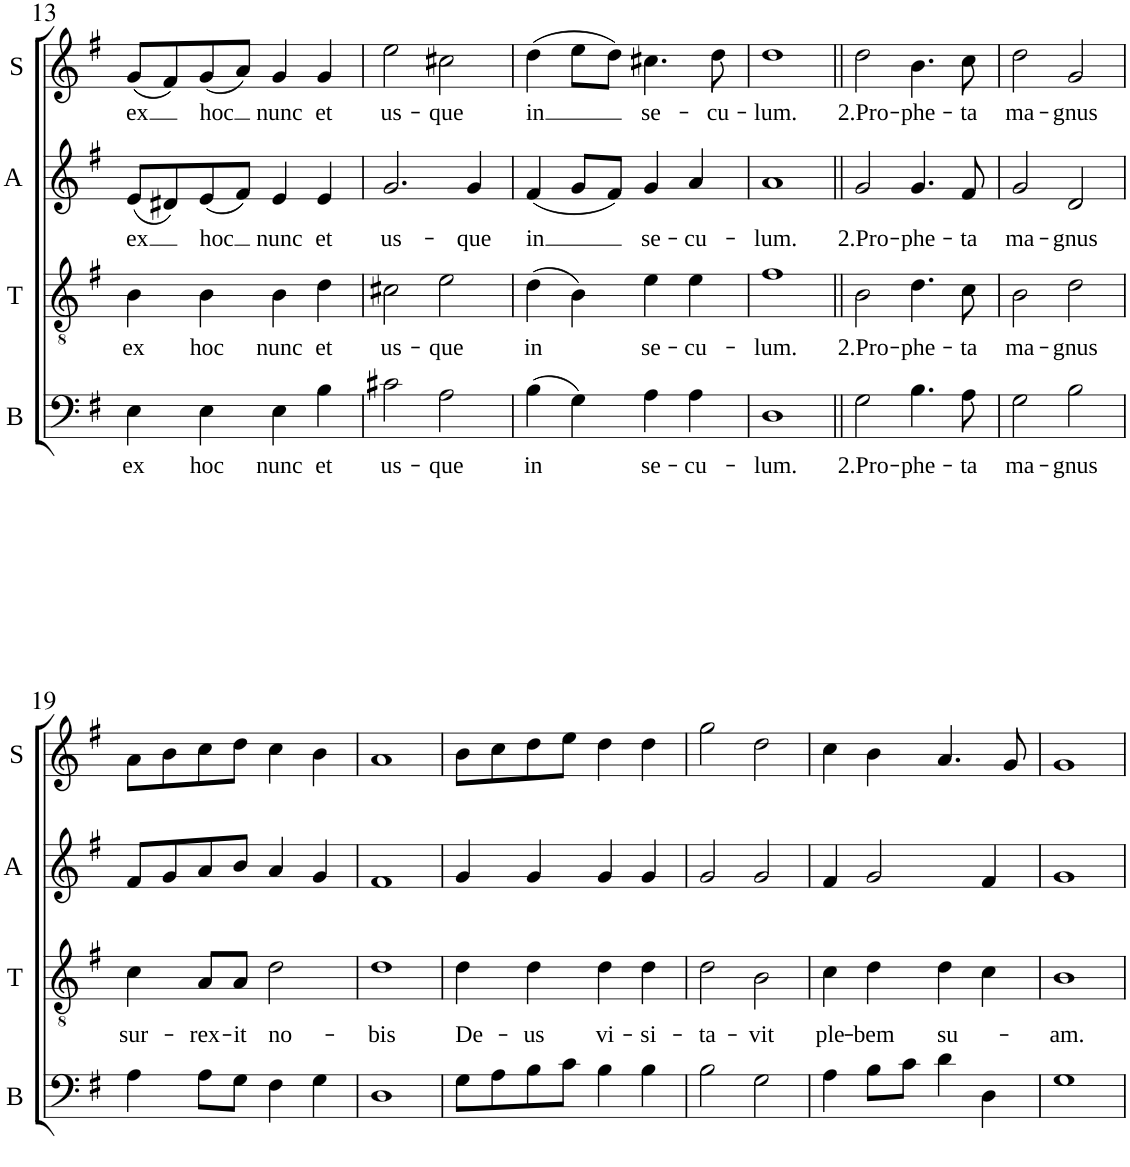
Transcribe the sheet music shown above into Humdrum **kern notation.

**kern	**text	**kern	**text	**kern	**text	**kern	**text
*part4	*part4	*part3	*part3	*part2	*part2	*part1	*part1
*staff4	*staff4	*staff3	*staff3	*staff2	*staff2	*staff1	*staff1
*I"Bass	*	*I"Tenor	*	*I"Alto	*	*I"Soprano	*
*I'B	*	*I'T	*	*I'A	*	*I'S	*
!!LO:PB:g=z
*clefF4	*	*clefGv2	*	*clefG2	*	*clefG2	*
*k[f#]	*	*k[f#]	*	*k[f#]	*	*k[f#]	*
*M4/4	*	*M4/4	*	*M4/4	*	*M4/4	*
=13	=13	=13	=13	=13	=13	=13	=13
!	!LO:LY:b	!	!LO:LY:b	!	!LO:LY:b	!	!LO:LY:b
4E\	ex	4B\	ex	(8e/L	ex	(8g/L	ex
.	.	.	.	8d#X/)	.	8f#/)	.
!	!LO:LY:b	!	!LO:LY:b	!	!LO:LY:b	!	!LO:LY:b
4E\	hoc	4B\	hoc	(8e/	hoc	(8g/	hoc
.	.	.	.	8f#/J)	.	8a/J)	.
!	!LO:LY:b	!	!LO:LY:b	!	!LO:LY:b	!	!LO:LY:b
4E\	nunc	4B\	nunc	4e/	nunc	4g/	nunc
!	!LO:LY:b	!	!LO:LY:b	!	!LO:LY:b	!	!LO:LY:b
4B\	et	4d\	et	4e/	et	4g/	et
=14	=14	=14	=14	=14	=14	=14	=14
!	!LO:LY:b	!	!LO:LY:b	!	!LO:LY:b	!	!LO:LY:b
2c#X\	us-	2c#X\	us-	2.g/	us-	2ee\	us-
!	!LO:LY:b	!	!LO:LY:b	!	!	!	!LO:LY:b
2A\	-que	2e\	-que	.	.	2cc#X\	-que
!	!	!	!	!	!LO:LY:b	!	!
.	.	.	.	4g/	-que	.	.
=15	=15	=15	=15	=15	=15	=15	=15
!	!LO:LY:b	!	!LO:LY:b	!	!LO:LY:b	!	!LO:LY:b
(4B\	in	(4d\	in	(4f#/	in	(4dd\	in
4G\)	.	4B\)	.	8g/L	.	8ee\L	.
.	.	.	.	8f#/J)	.	8dd\J)	.
!	!LO:LY:b	!	!LO:LY:b	!	!LO:LY:b	!	!LO:LY:b
4A\	se-	4e\	se-	4g/	se-	4.cc#X\	se-
!	!LO:LY:b	!	!LO:LY:b	!	!LO:LY:b	!	!
4A\	-cu-	4e\	-cu-	4a/	-cu-	.	.
!	!	!	!	!	!	!	!LO:LY:b
.	.	.	.	.	.	8dd\	-cu-
=16	=16	=16	=16	=16	=16	=16	=16
!	!LO:LY:b	!	!LO:LY:b	!	!LO:LY:b	!	!LO:LY:b
1D	-lum.	1f#	-lum.	1a	-lum.	1dd	-lum.
=17||	=17||	=17||	=17||	=17||	=17||	=17||	=17||
!	!LO:LY:b	!	!LO:LY:b	!	!LO:LY:b	!	!LO:LY:b
2G\	2.Pro-	2B\	2.Pro-	2g/	2.Pro-	2dd\	2.Pro-
!	!LO:LY:b	!	!LO:LY:b	!	!LO:LY:b	!	!LO:LY:b
4.B\	-phe-	4.d\	-phe-	4.g/	-phe-	4.b\	-phe-
!	!LO:LY:b	!	!LO:LY:b	!	!LO:LY:b	!	!LO:LY:b
8A\	-ta	8c\	-ta	8f#/	-ta	8cc\	-ta
=18	=18	=18	=18	=18	=18	=18	=18
!	!LO:LY:b	!	!LO:LY:b	!	!LO:LY:b	!	!LO:LY:b
2G\	ma-	2B\	ma-	2g/	ma-	2dd\	ma-
!	!LO:LY:b	!	!LO:LY:b	!	!LO:LY:b	!	!LO:LY:b
2B\	-gnus	2d\	-gnus	2d/	-gnus	2g/	-gnus
!!LO:LB:g=z
=19	=19	=19	=19	=19	=19	=19	=19
!	!LO:LY:a	!	!	!	!	!	!
4A\	sur-	4c\	.	8f#/L	.	8a\L	.
.	.	.	.	8g/	.	8b\	.
!	!LO:LY:a	!	!	!	!	!	!
8A\L	-rex-	8A/L	.	8a/	.	8cc\	.
!	!LO:LY:a	!	!	!	!	!	!
8G\J	-it	8A/J	.	8b/J	.	8dd\J	.
!	!LO:LY:a	!	!	!	!	!	!
4F#\	no-	2d\	.	4a/	.	4cc\	.
4G\	.	.	.	4g/	.	4b\	.
=20	=20	=20	=20	=20	=20	=20	=20
!	!LO:LY:a	!	!	!	!	!	!
1D	-bis	1d	.	1f#	.	1a	.
=21	=21	=21	=21	=21	=21	=21	=21
!	!LO:LY:a	!	!	!	!	!	!
8G\L	De-	4d\	.	4g/	.	8b\L	.
8A\	.	.	.	.	.	8cc\	.
!	!LO:LY:a	!	!	!	!	!	!
8B\	-us	4d\	.	4g/	.	8dd\	.
8c\J	.	.	.	.	.	8ee\J	.
!	!LO:LY:a	!	!	!	!	!	!
4B\	vi-	4d\	.	4g/	.	4dd\	.
!	!LO:LY:a	!	!	!	!	!	!
4B\	-si-	4d\	.	4g/	.	4dd\	.
=22	=22	=22	=22	=22	=22	=22	=22
!	!LO:LY:a	!	!	!	!	!	!
2B\	-ta-	2d\	.	2g/	.	2gg\	.
!	!LO:LY:a	!	!	!	!	!	!
2G\	-vit	2B\	.	2g/	.	2dd\	.
=23	=23	=23	=23	=23	=23	=23	=23
!	!LO:LY:a	!	!	!	!	!	!
4A\	ple-	4c\	.	4f#/	.	4cc\	.
!	!LO:LY:a	!	!	!	!	!	!
8B\L	-bem	4d\	.	2g/	.	4b\	.
8c\J	.	.	.	.	.	.	.
!	!LO:LY:a	!	!	!	!	!	!
4d\	su-	4d\	.	.	.	4.a/	.
4D\	.	4c\	.	4f#/	.	.	.
.	.	.	.	.	.	8g/	.
=24	=24	=24	=24	=24	=24	=24	=24
!	!LO:LY:a	!	!	!	!	!	!
1G	-am.	1B	.	1g	.	1g	.
=	=	=	=	=	=	=	=
*-	*-	*-	*-	*-	*-	*-	*-
